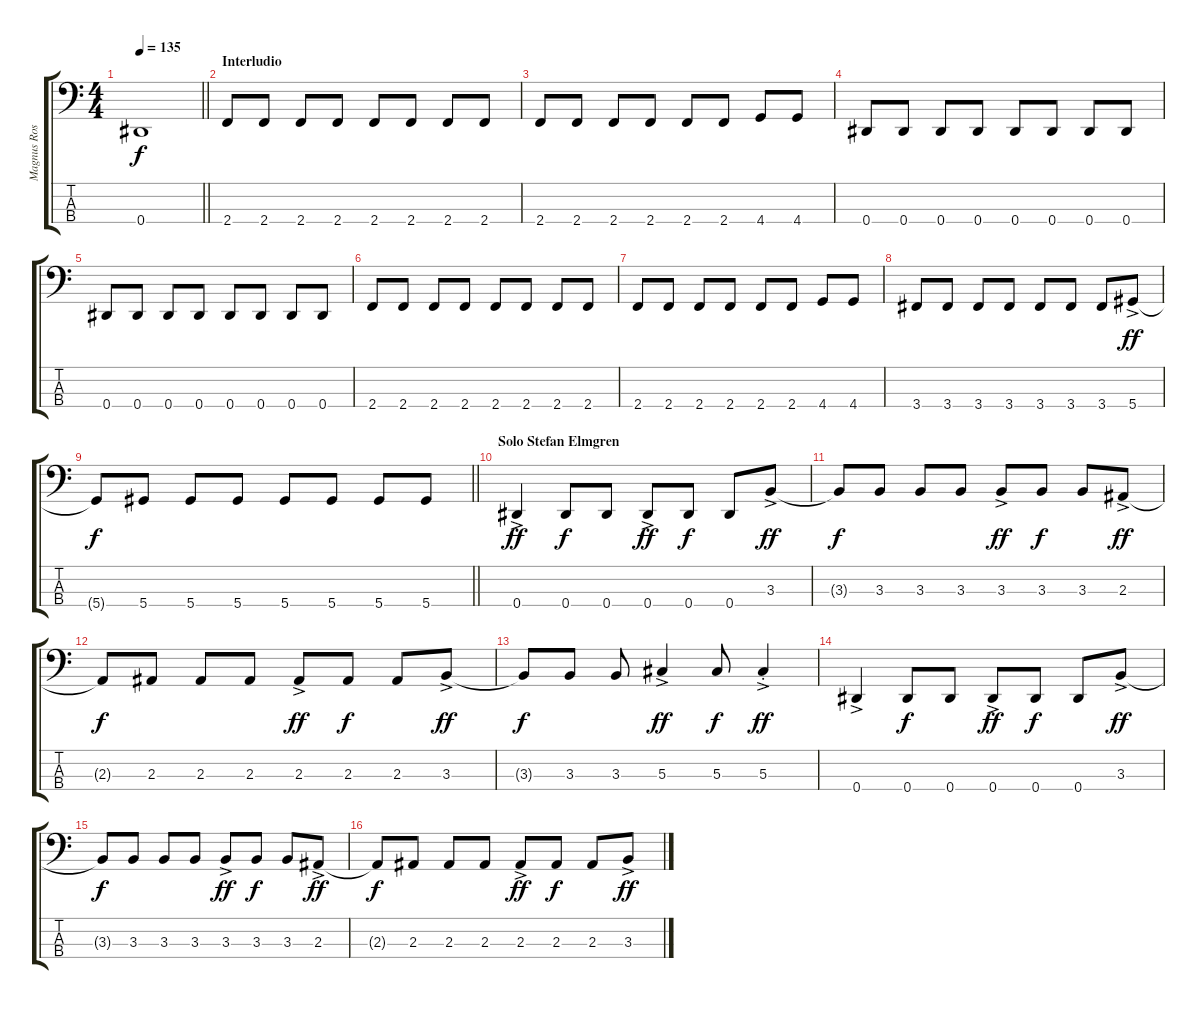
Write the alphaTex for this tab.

\track ("Magnus Rosén" "Magnus Ros") {instrument electricbassfinger}
\staff {score tabs}
\tuning (Gb2 Db2 Ab1 Eb1) {hide}
\ts (4 4)
\tempo 135
\clef f4
\barLineRight lightlight
\ks c
0.4{t}.1{dy f} |
\section ("" "Interludio")
2.4.8 2.4.8 2.4.8 2.4.8 2.4.8 2.4.8 2.4.8 2.4.8 |
2.4.8 2.4.8 2.4.8 2.4.8 2.4.8 2.4.8 4.4.8 4.4.8 |
0.4.8 0.4.8 0.4.8 0.4.8 0.4.8 0.4.8 0.4.8 0.4.8 |
0.4.8 0.4.8 0.4.8 0.4.8 0.4.8 0.4.8 0.4.8 0.4.8 |
2.4.8 2.4.8 2.4.8 2.4.8 2.4.8 2.4.8 2.4.8 2.4.8 |
2.4.8 2.4.8 2.4.8 2.4.8 2.4.8 2.4.8 4.4.8 4.4.8 |
3.4.8 3.4.8 3.4.8 3.4.8 3.4.8 3.4.8 3.4.8 5.4{ac}.8{dy ff} |
\barLineRight lightlight
5.4{t}.8{dy f} 5.4.8 5.4.8 5.4.8 5.4.8 5.4.8 5.4.8 5.4.8 |
\section ("" "Solo Stefan Elmgren")
0.4{ac}.4{dy ff} 0.4.8{dy f} 0.4.8 0.4{ac}.8{dy ff} 0.4.8{dy f} 0.4.8 3.3{ac}.8{dy ff} |
3.3{t}.8{dy f} 3.3.8 3.3.8 3.3.8 3.3{ac}.8{dy ff} 3.3.8{dy f} 3.3.8 2.3{ac}.8{dy ff} |
2.3{t}.8{dy f} 2.3.8 2.3.8 2.3.8 2.3{ac}.8{dy ff} 2.3.8{dy f} 2.3.8 3.3{ac}.8{dy ff} |
3.3{t}.8{dy f} 3.3.8 3.3.8 5.3{ac}.4{dy ff} 5.3.8{dy f} 5.3{ac st}.4{dy ff} |
0.4{ac}.4 0.4.8{dy f} 0.4.8 0.4{ac}.8{dy ff} 0.4.8{dy f} 0.4.8 3.3{ac}.8{dy ff} |
3.3{t}.8{dy f} 3.3.8 3.3.8 3.3.8 3.3{ac}.8{dy ff} 3.3.8{dy f} 3.3.8 2.3{ac}.8{dy ff} |
2.3{t}.8{dy f} 2.3.8 2.3.8 2.3.8 2.3{ac}.8{dy ff} 2.3.8{dy f} 2.3.8 3.3{ac}.8{dy ff}
